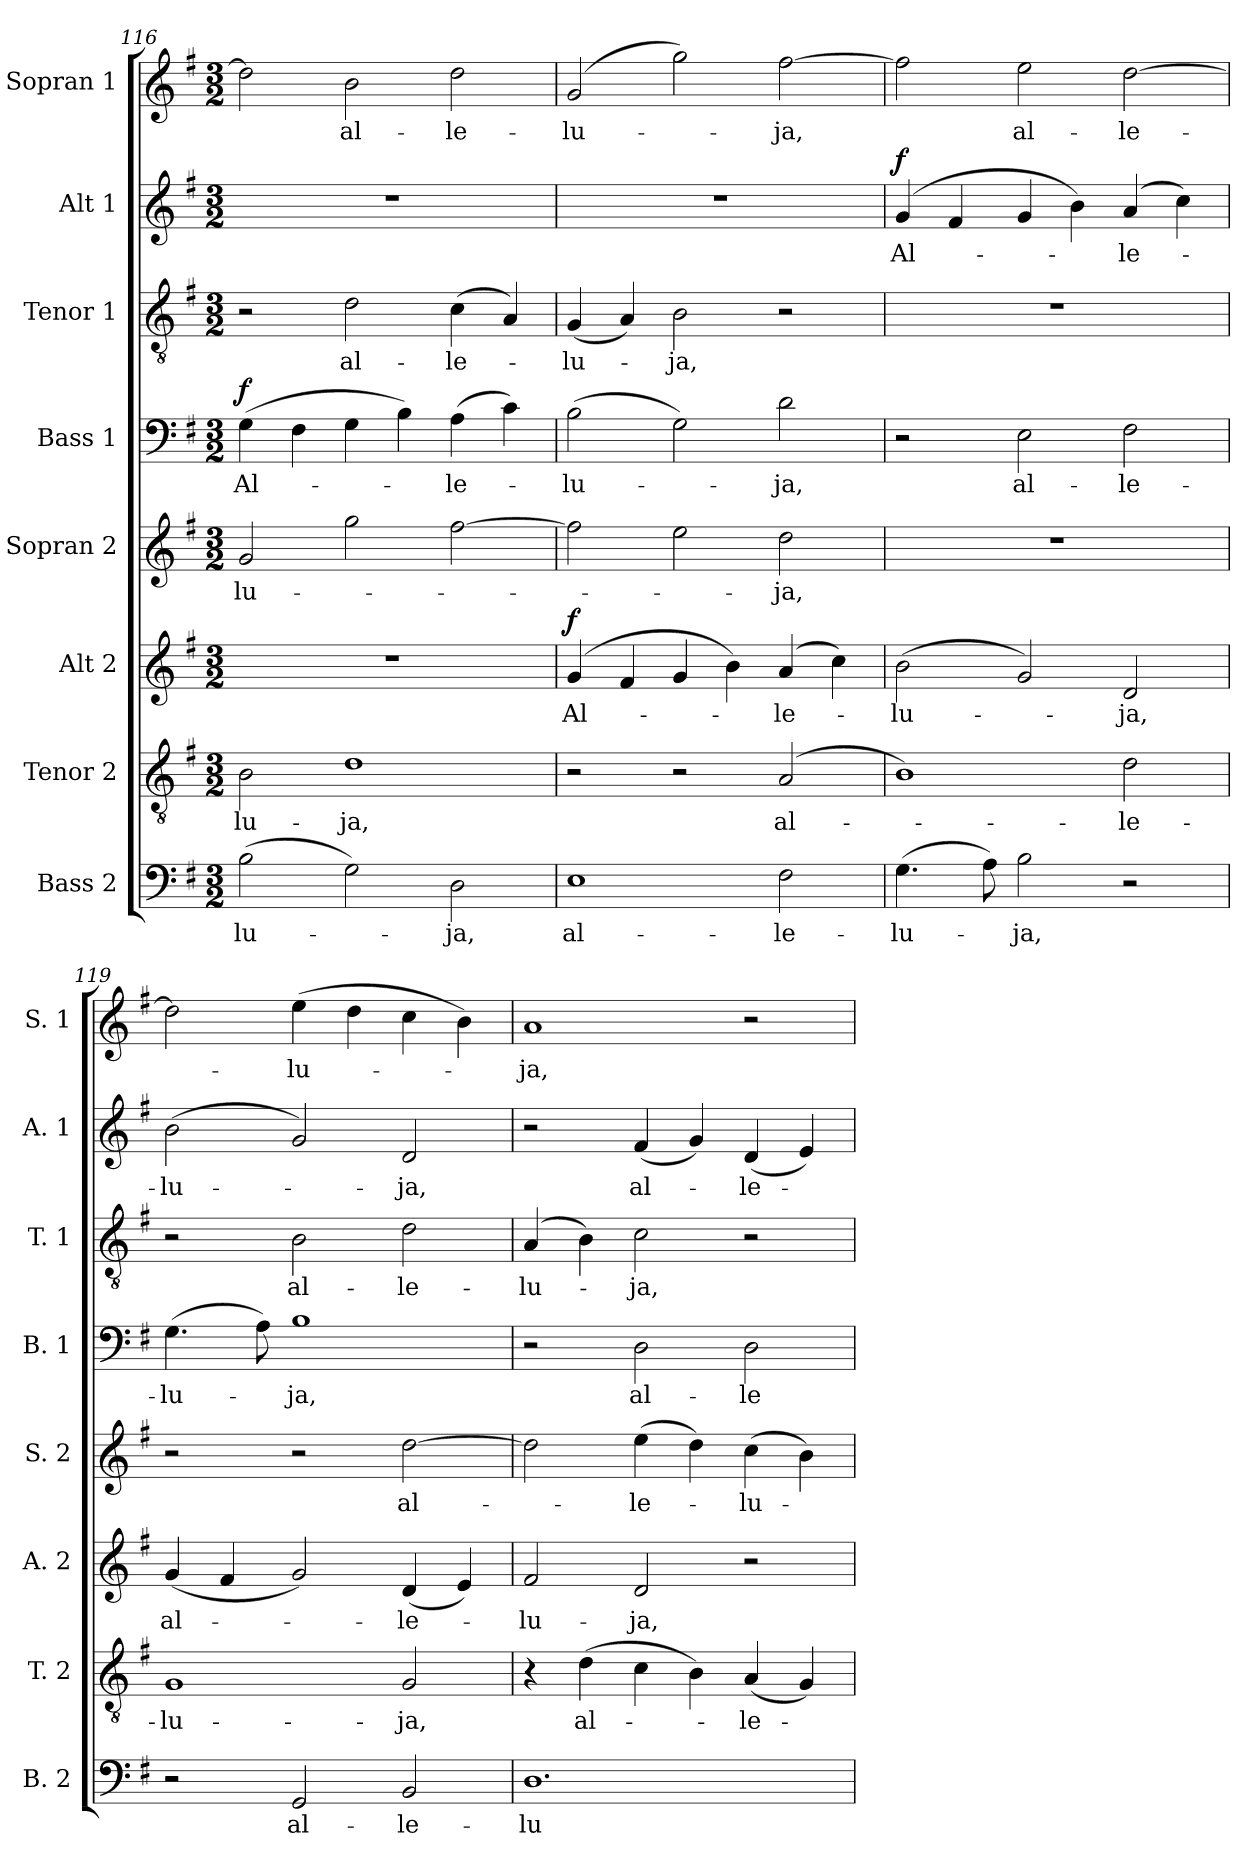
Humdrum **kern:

**kern	**text	**kern	**text	**kern	**text	**dynam	**kern	**text	**kern	**text	**dynam	**kern	**text	**kern	**text	**dynam	**kern	**text
*part8	*part8	*part7	*part7	*part6	*part6	*part6	*part5	*part5	*part4	*part4	*part4	*part3	*part3	*part2	*part2	*part2	*part1	*part1
*staff8	*staff8	*staff7	*staff7	*staff6	*staff6	*staff6	*staff5	*staff5	*staff4	*staff4	*staff4	*staff3	*staff3	*staff2	*staff2	*staff2	*staff1	*staff1
*I"Bass 2	*	*I"Tenor 2	*	*I"Alt 2	*	*	*I"Sopran 2	*	*I"Bass 1	*	*	*I"Tenor 1	*	*I"Alt 1	*	*	*I"Sopran 1	*
*I'B. 2	*	*I'T. 2	*	*I'A. 2	*	*	*I'S. 2	*	*I'B. 1	*	*	*I'T. 1	*	*I'A. 1	*	*	*I'S. 1	*
!!LO:LB:g=z
*clefF4	*	*clefGv2	*	*clefG2	*	*	*clefG2	*	*clefF4	*	*	*clefGv2	*	*clefG2	*	*	*clefG2	*
*k[f#]	*	*k[f#]	*	*k[f#]	*	*	*k[f#]	*	*k[f#]	*	*	*k[f#]	*	*k[f#]	*	*	*k[f#]	*
*G:	*	*G:	*	*G:	*	*	*G:	*	*G:	*	*	*G:	*	*G:	*	*	*G:	*
*M3/2	*	*M3/2	*	*M3/2	*	*	*M3/2	*	*M3/2	*	*	*M3/2	*	*M3/2	*	*	*M3/2	*
=116	=116	=116	=116	=116	=116	=116	=116	=116	=116	=116	=116	=116	=116	=116	=116	=116	=116	=116
!	!LO:LY:b	!	!LO:LY:b	!	!	!	!	!LO:LY:b	!	!LO:LY:b	!LO:DY:a	!	!	!	!	!	!	!
(>2B\	-lu-	2B\	-lu-	1.r	.	.	2g/	-lu-	(>4G\	Al-	f	2r	.	1.r	.	.	2dd\]	.
.	.	.	.	.	.	.	.	.	4F#\	.	.	.	.	.	.	.	.	.
!	!	!	!LO:LY:b	!	!	!	!	!	!	!	!	!	!LO:LY:b	!	!	!	!	!LO:LY:b
2G\)	.	1d	-ja,	.	.	.	2gg\	.	4G\	.	.	2d\	al-	.	.	.	2b\	al-
.	.	.	.	.	.	.	.	.	4B\)	.	.	.	.	.	.	.	.	.
!	!LO:LY:b	!	!	!	!	!	!	!	!	!LO:LY:b	!	!	!LO:LY:b	!	!	!	!	!LO:LY:b
2D\	-ja,	.	.	.	.	.	[2ff#\	.	(>4A\	-le-	.	(>4c\	-le-	.	.	.	2dd\	-le-
.	.	.	.	.	.	.	.	.	4c\)	.	.	4A/)	.	.	.	.	.	.
=117	=117	=117	=117	=117	=117	=117	=117	=117	=117	=117	=117	=117	=117	=117	=117	=117	=117	=117
!	!LO:LY:b	!	!	!	!LO:LY:b	!LO:DY:a	!	!	!	!LO:LY:b	!	!	!LO:LY:b	!	!	!	!	!LO:LY:b
1E	al-	2r	.	(4g/	Al-	f	2ff#\]	.	(>2B\	-lu-	.	(<4G/	-lu-	1.r	.	.	(2g/	-lu-
.	.	.	.	4f#/	.	.	.	.	.	.	.	4A/)	.	.	.	.	.	.
!	!	!	!	!	!	!	!	!	!	!	!	!	!LO:LY:b	!	!	!	!	!
.	.	2r	.	4g/	.	.	2ee\	.	2G\)	.	.	2B\	-ja,	.	.	.	2gg\)	.
.	.	.	.	4b\)	.	.	.	.	.	.	.	.	.	.	.	.	.	.
!	!LO:LY:b	!	!LO:LY:b	!	!LO:LY:b	!	!	!LO:LY:b	!	!LO:LY:b	!	!	!	!	!	!	!	!LO:LY:b
2F#\	-le-	(2A/	al-	(4a/	-le-	.	2dd\	-ja,	2d\	-ja,	.	2r	.	.	.	.	[2ff#\	-ja,
.	.	.	.	4cc\)	.	.	.	.	.	.	.	.	.	.	.	.	.	.
=118	=118	=118	=118	=118	=118	=118	=118	=118	=118	=118	=118	=118	=118	=118	=118	=118	=118	=118
!	!LO:LY:b	!	!	!	!LO:LY:b	!	!	!	!	!	!	!	!	!	!LO:LY:b	!LO:DY:a	!	!
(>4.G\	-lu-	1B)	.	(>2b\	-lu-	.	1.r	.	2r	.	.	1.r	.	(4g/	Al-	f	2ff#\]	.
.	.	.	.	.	.	.	.	.	.	.	.	.	.	4f#/	.	.	.	.
8A\)	.	.	.	.	.	.	.	.	.	.	.	.	.	.	.	.	.	.
!	!LO:LY:b	!	!	!	!	!	!	!	!	!LO:LY:b	!	!	!	!	!	!	!	!LO:LY:b
2B\	-ja,	.	.	2g/)	.	.	.	.	2E\	al-	.	.	.	4g/	.	.	2ee\	al-
.	.	.	.	.	.	.	.	.	.	.	.	.	.	4b\)	.	.	.	.
!	!	!	!LO:LY:b	!	!LO:LY:b	!	!	!	!	!LO:LY:b	!	!	!	!	!LO:LY:b	!	!	!LO:LY:b
2r	.	2d\	-le-	2d/	-ja,	.	.	.	2F#\	-le-	.	.	.	(4a/	-le-	.	[2dd\	-le-
.	.	.	.	.	.	.	.	.	.	.	.	.	.	4cc\)	.	.	.	.
=119	=119	=119	=119	=119	=119	=119	=119	=119	=119	=119	=119	=119	=119	=119	=119	=119	=119	=119
!	!	!	!LO:LY:b	!	!LO:LY:b	!	!	!	!	!LO:LY:b	!	!	!	!	!LO:LY:b	!	!	!
2r	.	1G	-lu-	(<4g/	al-	.	2r	.	(>4.G\	-lu-	.	2r	.	(>2b\	-lu-	.	2dd\]	.
.	.	.	.	4f#/	.	.	.	.	.	.	.	.	.	.	.	.	.	.
.	.	.	.	.	.	.	.	.	8A\)	.	.	.	.	.	.	.	.	.
!	!LO:LY:b	!	!	!	!	!	!	!	!	!LO:LY:b	!	!	!LO:LY:b	!	!	!	!	!LO:LY:b
2GG/	al-	.	.	2g/)	.	.	2r	.	1B	-ja,	.	2B\	al-	2g/)	.	.	(>4ee\	-lu-
.	.	.	.	.	.	.	.	.	.	.	.	.	.	.	.	.	4dd\	.
!	!LO:LY:b	!	!LO:LY:b	!	!LO:LY:b	!	!	!LO:LY:b	!	!	!	!	!LO:LY:b	!	!LO:LY:b	!	!	!
2BB/	-le-	2G/	-ja,	(<4d/	-le-	.	[2dd\	al-	.	.	.	2d\	-le-	2d/	-ja,	.	4cc\	.
.	.	.	.	4e/)	.	.	.	.	.	.	.	.	.	.	.	.	4b\)	.
=120	=120	=120	=120	=120	=120	=120	=120	=120	=120	=120	=120	=120	=120	=120	=120	=120	=120	=120
!	!LO:LY:b	!	!	!	!LO:LY:b	!	!	!	!	!	!	!	!LO:LY:b	!	!	!	!	!LO:LY:b
1.D	-lu-	4r	.	2f#/	-lu-	.	2dd\]	.	2r	.	.	(4A/	-lu-	2r	.	.	1a	-ja,
!	!	!	!LO:LY:b	!	!	!	!	!	!	!	!	!	!	!	!	!	!	!
.	.	(>4d\	al-	.	.	.	.	.	.	.	.	4B\)	.	.	.	.	.	.
!	!	!	!	!	!LO:LY:b	!	!	!LO:LY:b	!	!LO:LY:b	!	!	!LO:LY:b	!	!LO:LY:b	!	!	!
.	.	4c\	.	2d/	-ja,	.	(>4ee\	-le-	2D\	al-	.	2c\	-ja,	(<4f#/	al-	.	.	.
.	.	4B\)	.	.	.	.	4dd\)	.	.	.	.	.	.	4g/)	.	.	.	.
!	!	!	!LO:LY:b	!	!	!	!	!LO:LY:b	!	!LO:LY:b	!	!	!	!	!LO:LY:b	!	!	!
.	.	(<4A/	-le-	2r	.	.	(>4cc\	-lu-	2D\	-le-	.	2r	.	(<4d/	-le-	.	2r	.
.	.	4G/)	.	.	.	.	4b\)	.	.	.	.	.	.	4e/)	.	.	.	.
=	=	=	=	=	=	=	=	=	=	=	=	=	=	=	=	=	=	=
*-	*-	*-	*-	*-	*-	*-	*-	*-	*-	*-	*-	*-	*-	*-	*-	*-	*-	*-
